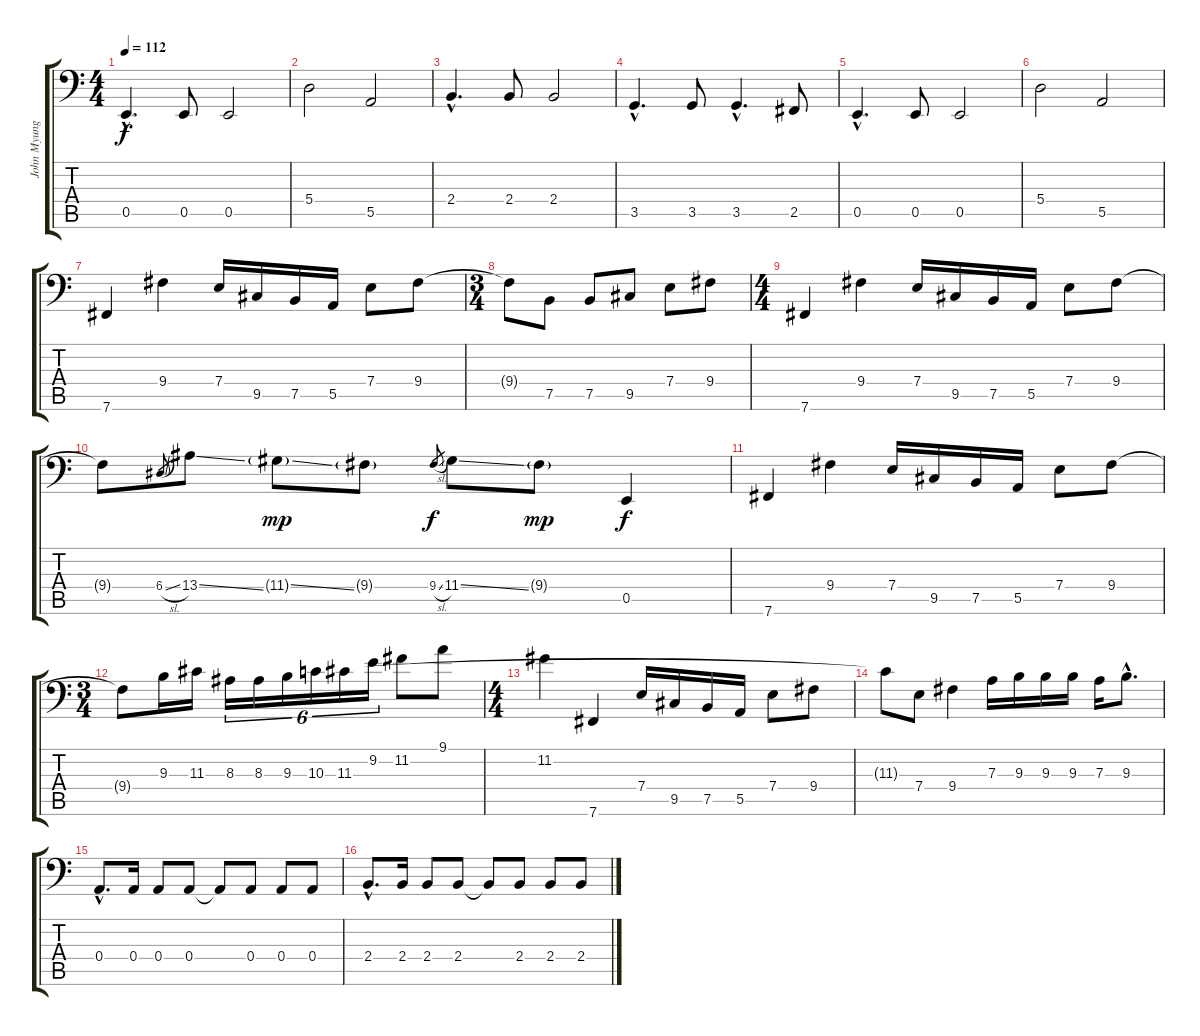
\track ("John Myung" "John Myung") {instrument electricbassfinger}
\staff {score tabs}
\tuning (C3 G2 D2 A1 E1 B0) {hide}
\ts (4 4)
\tempo 112
\clef f4
\ks c
0.5{hac}.4{d dy f} 0.5.8 0.5.2 |
5.4.2 5.5.2 |
2.4{hac}.4{d} 2.4.8 2.4.2 |
3.5{hac}.4{d} 3.5.8 3.5{hac}.4{d} 2.5.8 |
0.5{hac}.4{d} 0.5.8 0.5.2 |
5.4.2 5.5.2 |
7.6.4 9.4.4 7.4.16 9.5.16 7.5.16 5.5.16 7.4.8 9.4.8 |
\ts (3 4)
9.4{t}.8 7.5.8 7.5.8 9.5.8 7.4.8 9.4.8 |
\ts (4 4)
7.6.4 9.4.4 7.4.16 9.5.16 7.5.16 5.5.16 7.4.8 9.4.8 |
9.4{t}.8 6.4{sl}.8{gr} 13.4{ss}.8 11.4{ss g}.8{dy mp} 9.4{g}.8 9.4{sl}.8{gr dy f} 11.4{ss}.8 9.4{g}.8{dy mp} 0.5.4{dy f} |
7.6.4 9.4.4 7.4.16 9.5.16 7.5.16 5.5.16 7.4.8 9.4.8 |
\ts (3 4)
9.4{t}.8 9.3.16 11.3.16 8.3.16{tu (6 4)} 8.3.16{tu (6 4)} 9.3.16{tu (6 4)} 10.3.16{tu (6 4)} 11.3.16{tu (6 4)} 9.2.16{tu (6 4)} 11.2.8 9.1.8 |
\ts (4 4)
11.2.4 7.6.4 7.4.16 9.5.16 7.5.16 5.5.16 7.4.8 9.4.8 |
11.3{t}.8 7.4.8 9.4.4 7.3.16 9.3.16 9.3.16 9.3.16 7.3.16 9.3{hac}.8{d} |
0.4{hac}.8{d} 0.4.16 0.4.8 0.4.8 0.4{t}.8 0.4.8 0.4.8 0.4.8 |
2.4{hac}.8{d} 2.4.16 2.4.8 2.4.8 2.4{t}.8 2.4.8 2.4.8 2.4.8
